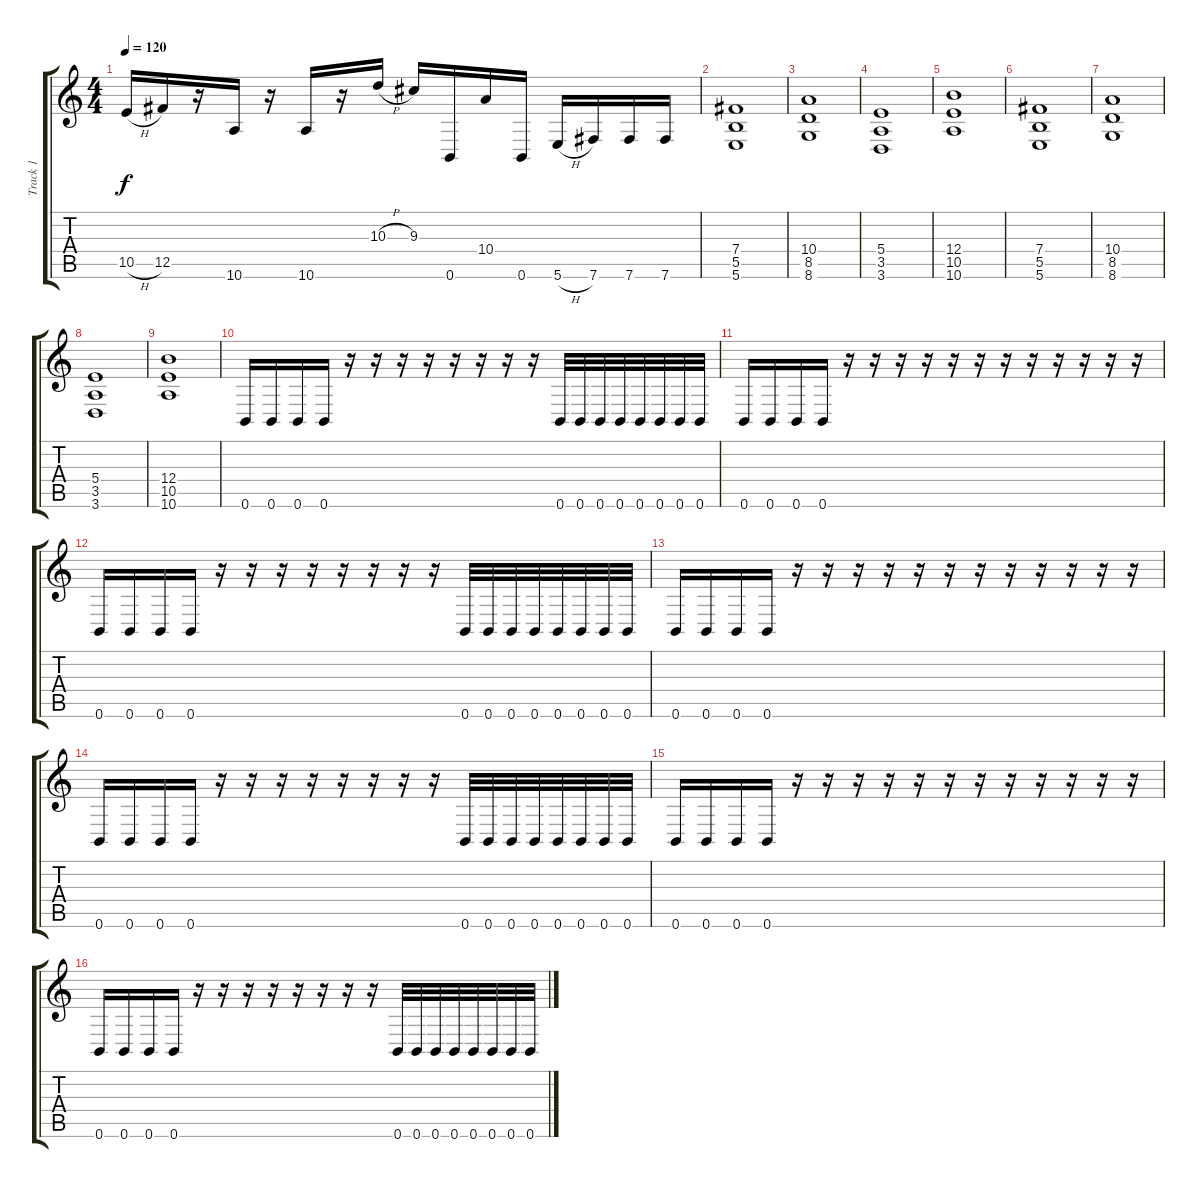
\track ("Track 1" "Track 1") {instrument distortionguitar}
\staff {score tabs}
\tuning (Db4 Ab3 E3 B2 Gb2 B1) {hide}
\ts (4 4)
\tempo 120
\clef g2
\ks c
10.5{h}.16{dy f} 12.5.16 r.16 10.6.16 r.16 10.6.16 r.16 10.3{h}.16 9.3.16 0.6.16 10.4.16 0.6.16 5.6{h}.16 7.6.16 7.6.16 7.6.16 |
(7.4 5.5 5.6).1 |
(10.4 8.5 8.6).1 |
(5.4 3.5 3.6).1 |
(12.4 10.5 10.6).1 |
(7.4 5.5 5.6).1 |
(10.4 8.5 8.6).1 |
(5.4 3.5 3.6).1 |
(12.4 10.5 10.6).1 |
0.6.16 0.6.16 0.6.16 0.6.16 r.16 r.16 r.16 r.16 r.16 r.16 r.16 r.16 0.6.32 0.6.32 0.6.32 0.6.32 0.6.32 0.6.32 0.6.32 0.6.32 |
0.6.16 0.6.16 0.6.16 0.6.16 r.16 r.16 r.16 r.16 r.16 r.16 r.16 r.16 r.16 r.16 r.16 r.16 |
0.6.16 0.6.16 0.6.16 0.6.16 r.16 r.16 r.16 r.16 r.16 r.16 r.16 r.16 0.6.32 0.6.32 0.6.32 0.6.32 0.6.32 0.6.32 0.6.32 0.6.32 |
0.6.16 0.6.16 0.6.16 0.6.16 r.16 r.16 r.16 r.16 r.16 r.16 r.16 r.16 r.16 r.16 r.16 r.16 |
0.6.16 0.6.16 0.6.16 0.6.16 r.16 r.16 r.16 r.16 r.16 r.16 r.16 r.16 0.6.32 0.6.32 0.6.32 0.6.32 0.6.32 0.6.32 0.6.32 0.6.32 |
0.6.16 0.6.16 0.6.16 0.6.16 r.16 r.16 r.16 r.16 r.16 r.16 r.16 r.16 r.16 r.16 r.16 r.16 |
0.6.16 0.6.16 0.6.16 0.6.16 r.16 r.16 r.16 r.16 r.16 r.16 r.16 r.16 0.6.32 0.6.32 0.6.32 0.6.32 0.6.32 0.6.32 0.6.32 0.6.32
